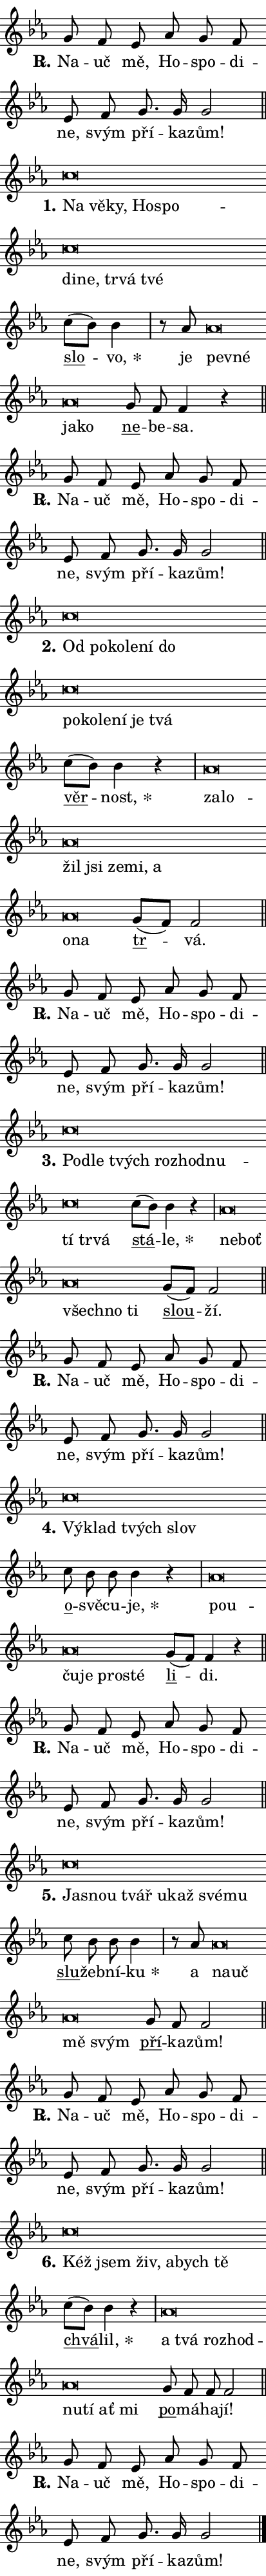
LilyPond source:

\version "2.22.1"
\header { tagline = "" }
\paper {
  indent = 0\cm
  top-margin = 0\cm
  right-margin = 0\cm
  bottom-margin = 0\cm
  left-margin = 0\cm
  paper-width = 7\cm
  page-breaking = #ly:one-page-breaking
  system-system-spacing.basic-distance = #11
  score-system-spacing.basic-distance = #11
  ragged-last = ##f
}


%% Author: Thomas Morley
%% https://lists.gnu.org/archive/html/lilypond-user/2020-05/msg00002.html
#(define (line-position grob)
"Returns position of @var[grob} in current system:
   @code{'start}, if at first time-step
   @code{'end}, if at last time-step
   @code{'middle} otherwise
"
  (let* ((col (ly:item-get-column grob))
         (ln (ly:grob-object col 'left-neighbor))
         (rn (ly:grob-object col 'right-neighbor))
         (col-to-check-left (if (ly:grob? ln) ln col))
         (col-to-check-right (if (ly:grob? rn) rn col))
         (break-dir-left
           (and
             (ly:grob-property col-to-check-left 'non-musical #f)
             (ly:item-break-dir col-to-check-left)))
         (break-dir-right
           (and
             (ly:grob-property col-to-check-right 'non-musical #f)
             (ly:item-break-dir col-to-check-right))))
        (cond ((eqv? 1 break-dir-left) 'start)
              ((eqv? -1 break-dir-right) 'end)
              (else 'middle))))

#(define (tranparent-at-line-position vctor)
  (lambda (grob)
  "Relying on @code{line-position} select the relevant enry from @var{vctor}.
Used to determine transparency,"
    (case (line-position grob)
      ((end) (not (vector-ref vctor 0)))
      ((middle) (not (vector-ref vctor 1)))
      ((start) (not (vector-ref vctor 2))))))

noteHeadBreakVisibility =
#(define-music-function (break-visibility)(vector?)
"Makes @code{NoteHead}s transparent relying on @var{break-visibility}"
#{
  \override NoteHead.transparent =
    #(tranparent-at-line-position break-visibility)
#})

#(define delete-ledgers-for-transparent-note-heads
  (lambda (grob)
    "Reads whether a @code{NoteHead} is transparent.
If so this @code{NoteHead} is removed from @code{'note-heads} from
@var{grob}, which is supposed to be @code{LedgerLineSpanner}.
As a result ledgers are not printed for this @code{NoteHead}"
    (let* ((nhds-array (ly:grob-object grob 'note-heads))
           (nhds-list
             (if (ly:grob-array? nhds-array)
                 (ly:grob-array->list nhds-array)
                 '()))
           ;; Relies on the transparent-property being done before
           ;; Staff.LedgerLineSpanner.after-line-breaking is executed.
           ;; This is fragile ...
           (to-keep
             (remove
               (lambda (nhd)
                 (ly:grob-property nhd 'transparent #f))
               nhds-list)))
      ;; TODO find a better method to iterate over grob-arrays, similiar
      ;; to filter/remove etc for lists
      ;; For now rebuilt from scratch
      (set! (ly:grob-object grob 'note-heads)  '())
      (for-each
        (lambda (nhd)
          (ly:pointer-group-interface::add-grob grob 'note-heads nhd))
        to-keep))))

hideNotes = {
  \noteHeadBreakVisibility #begin-of-line-visible
}
unHideNotes = {
  \noteHeadBreakVisibility #all-visible
}

% work-around for resetting accidentals
% https://lilypond.org/doc/v2.23/Documentation/notation/displaying-rhythms#unmetered-music
cadenzaMeasure = {
  \cadenzaOff
  \partial 1024 s1024
  \cadenzaOn
}

#(define-markup-command (accent layout props text) (markup?)
  "Underline accented syllable"
  (interpret-markup layout props
    #{\markup \override #'(offset . 4.3) \underline { #text }#}))

responsum = \markup \concat {
  "R" \hspace #-1.05 \path #0.1 #'((moveto 0 0.07) (lineto 0.9 0.8)) \hspace #0.05 "."
}

\layout {
    \context {
        \Staff
        \remove "Time_signature_engraver"
        \override LedgerLineSpanner.after-line-breaking = #delete-ledgers-for-transparent-note-heads
    }
    \context {
        \Voice {
            \override NoteHead.output-attributes = #'((class . "notehead"))
            \override Hairpin.height = #0.55
        }
    }
    \context {
        \Lyrics {
            \override StanzaNumber.output-attributes = #'((class . "stanzanumber"))
            \override LyricSpace.minimum-distance = #0.9
            \override LyricText.font-name = #"TeX Gyre Schola"
            \override LyricText.font-size = 1
            \override StanzaNumber.font-name = #"TeX Gyre Schola Bold"
            \override StanzaNumber.font-size = 1
        }
    }
}

% magnetic-lyrics.ily
%
%   written by
%     Jean Abou Samra <jean@abou-samra.fr>
%     Werner Lemberg <wl@gnu.org>
%
%   adapted by
%     Jiri Hon <jiri.hon@gmail.com>
%
% Version 2022-Apr-15

% https://www.mail-archive.com/lilypond-user@gnu.org/msg149350.html

#(define (Left_hyphen_pointer_engraver context)
   "Collect syllable-hyphen-syllable occurrences in lyrics and store
them in properties.  This engraver only looks to the left.  For
example, if the lyrics input is @code{foo -- bar}, it does the
following.

@itemize @bullet
@item
Set the @code{text} property of the @code{LyricHyphen} grob between
@q{foo} and @q{bar} to @code{foo}.

@item
Set the @code{left-hyphen} property of the @code{LyricText} grob with
text @q{foo} to the @code{LyricHyphen} grob between @q{foo} and
@q{bar}.
@end itemize

Use this auxiliary engraver in combination with the
@code{lyric-@/text::@/apply-@/magnetic-@/offset!} hook."
   (let ((hyphen #f)
         (text #f))
     (make-engraver
      (acknowledgers
       ((lyric-syllable-interface engraver grob source-engraver)
        (set! text grob)))
      (end-acknowledgers
       ((lyric-hyphen-interface engraver grob source-engraver)
        ;(when (not (grob::has-interface grob 'lyric-space-interface))
          (set! hyphen grob)));)
      ((stop-translation-timestep engraver)
       (when (and text hyphen)
         (ly:grob-set-object! text 'left-hyphen hyphen))
       (set! text #f)
       (set! hyphen #f)))))

#(define (lyric-text::apply-magnetic-offset! grob)
   "If the space between two syllables is less than the value in
property @code{LyricText@/.details@/.squash-threshold}, move the right
syllable to the left so that it gets concatenated with the left
syllable.

Use this function as a hook for
@code{LyricText@/.after-@/line-@/breaking} if the
@code{Left_@/hyphen_@/pointer_@/engraver} is active."
   (let ((hyphen (ly:grob-object grob 'left-hyphen #f)))
     (when hyphen
       (let ((left-text (ly:spanner-bound hyphen LEFT)))
         (when (grob::has-interface left-text 'lyric-syllable-interface)
           (let* ((common (ly:grob-common-refpoint grob left-text X))
                  (this-x-ext (ly:grob-extent grob common X))
                  (left-x-ext
                   (begin
                     ;; Trigger magnetism for left-text.
                     (ly:grob-property left-text 'after-line-breaking)
                     (ly:grob-extent left-text common X)))
                  ;; `delta` is the gap width between two syllables.
                  (delta (- (interval-start this-x-ext)
                            (interval-end left-x-ext)))
                  (details (ly:grob-property grob 'details))
                  (threshold (assoc-get 'squash-threshold details 0.2)))
             (when (< delta threshold)
               (let* (;; We have to manipulate the input text so that
                      ;; ligatures crossing syllable boundaries are not
                      ;; disabled.  For languages based on the Latin
                      ;; script this is essentially a beautification.
                      ;; However, for non-Western scripts it can be a
                      ;; necessity.
                      (lt (ly:grob-property left-text 'text))
                      (rt (ly:grob-property grob 'text))
                      (is-space (grob::has-interface hyphen 'lyric-space-interface))
                      (space (if is-space " " ""))
                      (space-markup (grob-interpret-markup grob " "))
                      (space-size (interval-length (ly:stencil-extent space-markup X)))
                      (extra-delta (if is-space space-size 0))
                      ;; Append new syllable.
                      (ltrt-space (if (and (string? lt) (string? rt))
                                (string-append lt space rt)
                                (make-concat-markup (list lt space rt))))
                      ;; Right-align `ltrt` to the right side.
                      (ltrt-space-markup (grob-interpret-markup
                               grob
                               (make-translate-markup
                                (cons (interval-length this-x-ext) 0)
                                (make-right-align-markup ltrt-space)))))
                 (begin
                   ;; Don't print `left-text`.
                   (ly:grob-set-property! left-text 'stencil #f)
                   ;; Set text and stencil (which holds all collected
                   ;; syllables so far) and shift it to the left.
                   (ly:grob-set-property! grob 'text ltrt-space)
                   (ly:grob-set-property! grob 'stencil ltrt-space-markup)
                   (ly:grob-translate-axis! grob (- (- delta extra-delta)) X))))))))))


#(define (lyric-hyphen::displace-bounds-first grob)
   ;; Make very sure this callback isn't triggered too early.
   (let ((left (ly:spanner-bound grob LEFT))
         (right (ly:spanner-bound grob RIGHT)))
     (ly:grob-property left 'after-line-breaking)
     (ly:grob-property right 'after-line-breaking)
     (ly:lyric-hyphen::print grob)))

squashThreshold = #0.4

\layout {
  \context {
    \Lyrics
    \consists #Left_hyphen_pointer_engraver
    \override LyricText.after-line-breaking =
      #lyric-text::apply-magnetic-offset!
    \override LyricHyphen.stencil = #lyric-hyphen::displace-bounds-first
    \override LyricText.details.squash-threshold = \squashThreshold
    \override LyricHyphen.minimum-distance = 0
    \override LyricHyphen.minimum-length = \squashThreshold
  }
}

squash = \override LyricText.details.squash-threshold = 9999
unSquash = \override LyricText.details.squash-threshold = \squashThreshold

left = \override LyricText.self-alignment-X = #LEFT
unLeft = \revert LyricText.self-alignment-X

starOffset = #(lambda (grob) 
                (let ((x_offset (ly:self-alignment-interface::aligned-on-x-parent grob)))
                  (if (= x_offset 0) 0 (+ x_offset 1.2))))

star = #(define-music-function (syllable)(string?)
"Append star separator at the end of a syllable"
#{
  \once \override LyricText.X-offset = #starOffset
  \lyricmode { \markup {
    #syllable
    \override #'((font-name . "TeX Gyre Schola Bold")) \hspace #0.2 \lower #0.65 \larger "*"
  } }
#})

starAccent = #(define-music-function (syllable)(string?)
"Append star separator at the end of a syllable and make accent"
#{
  \once \override LyricText.X-offset = #starOffset
  \lyricmode { \markup {
    \accent #syllable
    \override #'((font-name . "TeX Gyre Schola Bold")) \hspace #0.2 \lower #0.65 \larger "*"
  } }
#})

breath = #(define-music-function (syllable)(string?)
"Append breathing indicator at the end of a syllable"
#{
  \lyricmode { \markup { #syllable "+" } }
#})

optionalBreath = #(define-music-function (syllable)(string?)
"Append optional breathing indicator at the end of a syllable"
#{
  \lyricmode { \markup { #syllable "(+)" } }
#})


\score {
    <<
        \new Voice = "melody" { \cadenzaOn \key es \major \relative { g'8 f es as g f \bar "" es f g8. g16 g2 \cadenzaMeasure \bar "||" \break }
\relative { c''\breve*1/16 \hideNotes \breve*1/16 \bar "" \breve*1/16 \bar "" \breve*1/16 \bar "" \breve*1/16 \bar "" \breve*1/16 \bar "" \breve*1/16 \bar "" \breve*1/16 \bar "" \breve*1/16 \breve*1/16 \bar "" \unHideNotes \bar "" c8[( bes)] bes4 \cadenzaMeasure \bar "|" r8 as8 as\breve*1/16 \hideNotes \breve*1/16 \bar "" \breve*1/16 \breve*1/16 \bar "" \unHideNotes \bar "" g8 f f4 r \cadenzaMeasure \bar "||" \break }
\relative { g'8 f es as g f \bar "" es f g8. g16 g2 \cadenzaMeasure \bar "||" \break }
\relative { c''\breve*1/16 \hideNotes \breve*1/16 \bar "" \breve*1/16 \bar "" \breve*1/16 \bar "" \breve*1/16 \bar "" \breve*1/16 \bar "" \breve*1/16 \bar "" \breve*1/16 \bar "" \breve*1/16 \bar "" \breve*1/16 \bar "" \breve*1/16 \breve*1/16 \bar "" \unHideNotes \bar "" c8[( bes)] bes4 r \cadenzaMeasure \bar "|" as\breve*1/16 \hideNotes \breve*1/16 \bar "" \breve*1/16 \bar "" \breve*1/16 \bar "" \breve*1/16 \bar "" \breve*1/16 \bar "" \breve*1/16 \bar "" \breve*1/16 \breve*1/16 \bar "" \unHideNotes \bar "" g8[( f)] f2 \cadenzaMeasure \bar "||" \break }
\relative { g'8 f es as g f \bar "" es f g8. g16 g2 \cadenzaMeasure \bar "||" \break }
\relative { c''\breve*1/16 \hideNotes \breve*1/16 \bar "" \breve*1/16 \bar "" \breve*1/16 \bar "" \breve*1/16 \bar "" \breve*1/16 \bar "" \breve*1/16 \bar "" \breve*1/16 \breve*1/16 \bar "" \unHideNotes \bar "" c8[( bes)] bes4 r \cadenzaMeasure \bar "|" as\breve*1/16 \hideNotes \breve*1/16 \bar "" \breve*1/16 \bar "" \breve*1/16 \breve*1/16 \bar "" \unHideNotes \bar "" g8[( f)] f2 \cadenzaMeasure \bar "||" \break }
\relative { g'8 f es as g f \bar "" es f g8. g16 g2 \cadenzaMeasure \bar "||" \break }
\relative { c''\breve*1/16 \hideNotes \breve*1/16 \bar "" \breve*1/16 \breve*1/16 \bar "" \unHideNotes \bar "" c8 bes bes bes4 r \cadenzaMeasure \bar "|" as\breve*1/16 \hideNotes \breve*1/16 \bar "" \breve*1/16 \bar "" \breve*1/16 \bar "" \breve*1/16 \breve*1/16 \bar "" \unHideNotes \bar "" g8[( f)] f4 r \cadenzaMeasure \bar "||" \break }
\relative { g'8 f es as g f \bar "" es f g8. g16 g2 \cadenzaMeasure \bar "||" \break }
\relative { c''\breve*1/16 \hideNotes \breve*1/16 \bar "" \breve*1/16 \bar "" \breve*1/16 \bar "" \breve*1/16 \bar "" \breve*1/16 \breve*1/16 \bar "" \unHideNotes \bar "" c8 bes bes bes4 \cadenzaMeasure \bar "|" r8 as8 as\breve*1/16 \hideNotes \breve*1/16 \bar "" \breve*1/16 \breve*1/16 \bar "" \unHideNotes \bar "" g8 f f2 \cadenzaMeasure \bar "||" \break }
\relative { g'8 f es as g f \bar "" es f g8. g16 g2 \cadenzaMeasure \bar "||" \break }
\relative { c''\breve*1/16 \hideNotes \breve*1/16 \bar "" \breve*1/16 \bar "" \breve*1/16 \bar "" \breve*1/16 \breve*1/16 \bar "" \unHideNotes \bar "" c8[( bes)] bes4 r \cadenzaMeasure \bar "|" as\breve*1/16 \hideNotes \breve*1/16 \bar "" \breve*1/16 \bar "" \breve*1/16 \bar "" \breve*1/16 \bar "" \breve*1/16 \bar "" \breve*1/16 \breve*1/16 \bar "" \unHideNotes \bar "" g8 f f f2 \cadenzaMeasure \bar "||" \break }
\relative { g'8 f es as g f \bar "" es f g8. g16 g2 \cadenzaMeasure \bar "||" \break } \bar "|." }
        \new Lyrics \lyricsto "melody" { \lyricmode { \set stanza = \responsum
Na -- uč mě, Ho -- spo -- di -- ne, svým pří -- ka -- zům!
\set stanza = "1."
\left Na \squash vě -- ky, Ho -- spo -- di -- ne, tr -- vá tvé \unLeft \unSquash \markup \accent slo -- \star vo, je \left pev -- \squash né ja -- ko \unLeft \unSquash \markup \accent ne -- be -- sa.
\set stanza = \responsum
Na -- uč mě, Ho -- spo -- di -- ne, svým pří -- ka -- zům!
\set stanza = "2."
\left Od \squash po -- ko -- le -- ní do po -- ko -- le -- ní je tvá \unLeft \unSquash \markup \accent věr -- \star nost, \left za -- \squash lo -- žil jsi ze -- mi, a o -- na \unLeft \unSquash \markup \accent tr -- vá.
\set stanza = \responsum
Na -- uč mě, Ho -- spo -- di -- ne, svým pří -- ka -- zům!
\set stanza = "3."
\left Po -- \squash dle tvých roz -- hod -- nu -- tí tr -- vá \unLeft \unSquash \markup \accent stá -- \star le, \left ne -- \squash boť všech -- no ti \unLeft \unSquash \markup \accent slou -- ží.
\set stanza = \responsum
Na -- uč mě, Ho -- spo -- di -- ne, svým pří -- ka -- zům!
\set stanza = "4."
\left Vý -- \squash klad tvých slov \unLeft \unSquash \markup \accent o -- svě -- cu -- \star je, \left po -- \squash u -- ču -- je pro -- sté \unLeft \unSquash \markup \accent li -- di.
\set stanza = \responsum
Na -- uč mě, Ho -- spo -- di -- ne, svým pří -- ka -- zům!
\set stanza = "5."
\left Ja -- \squash snou tvář u -- kaž své -- mu \unLeft \unSquash \markup \accent slu -- žeb -- ní -- \star ku a \left na -- \squash uč mě svým \unLeft \unSquash \markup \accent pří -- ka -- zům!
\set stanza = \responsum
Na -- uč mě, Ho -- spo -- di -- ne, svým pří -- ka -- zům!
\set stanza = "6."
\left Kéž \squash jsem živ, a -- bych tě \unLeft \unSquash \markup \accent chvá -- \star lil, \left a \squash tvá roz -- hod -- nu -- tí ať mi \unLeft \unSquash \markup \accent po -- má -- ha -- jí!
\set stanza = \responsum
Na -- uč mě, Ho -- spo -- di -- ne, svým pří -- ka -- zům! } }
    >>
    \layout {}
}
